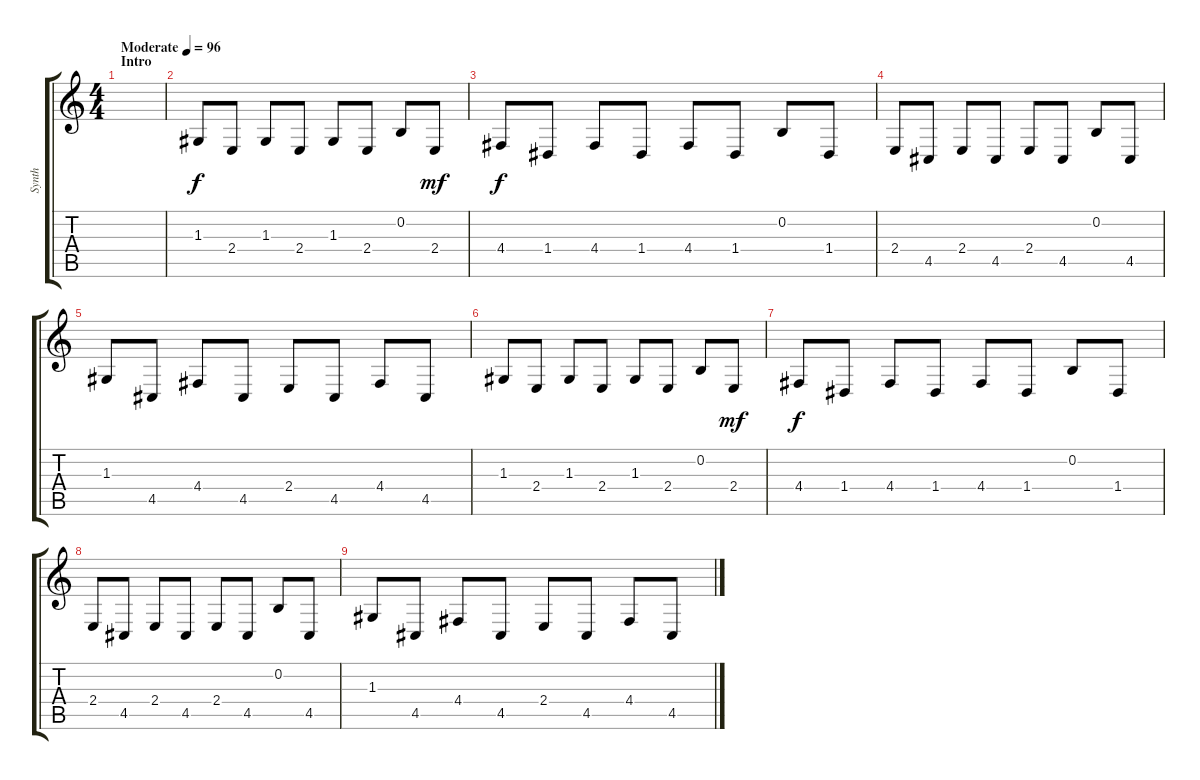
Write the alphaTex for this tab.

\track ("Synth" "Synth") {instrument lead2sawtooth}
\staff {score tabs}
\tuning (E4 B3 G3 D3 A2 E2) {hide}
\ts (4 4)
\section ("" "Intro")
\tempo (96 "Moderate")
\clef g2
\ks c
|
1.3.8 2.4.8 1.3.8 2.4.8 1.3.8 2.4.8 0.2.8 2.4.8{dy mf} |
4.4.8{dy f} 1.4.8 4.4.8 1.4.8 4.4.8 1.4.8 0.2.8 1.4.8 |
2.4.8 4.5.8 2.4.8 4.5.8 2.4.8 4.5.8 0.2.8 4.5.8 |
1.3.8 4.5.8 4.4.8 4.5.8 2.4.8 4.5.8 4.4.8 4.5.8 |
1.3.8 2.4.8 1.3.8 2.4.8 1.3.8 2.4.8 0.2.8 2.4.8{dy mf} |
4.4.8{dy f} 1.4.8 4.4.8 1.4.8 4.4.8 1.4.8 0.2.8 1.4.8 |
2.4.8 4.5.8 2.4.8 4.5.8 2.4.8 4.5.8 0.2.8 4.5.8 |
1.3.8 4.5.8 4.4.8 4.5.8 2.4.8 4.5.8 4.4.8 4.5.8
